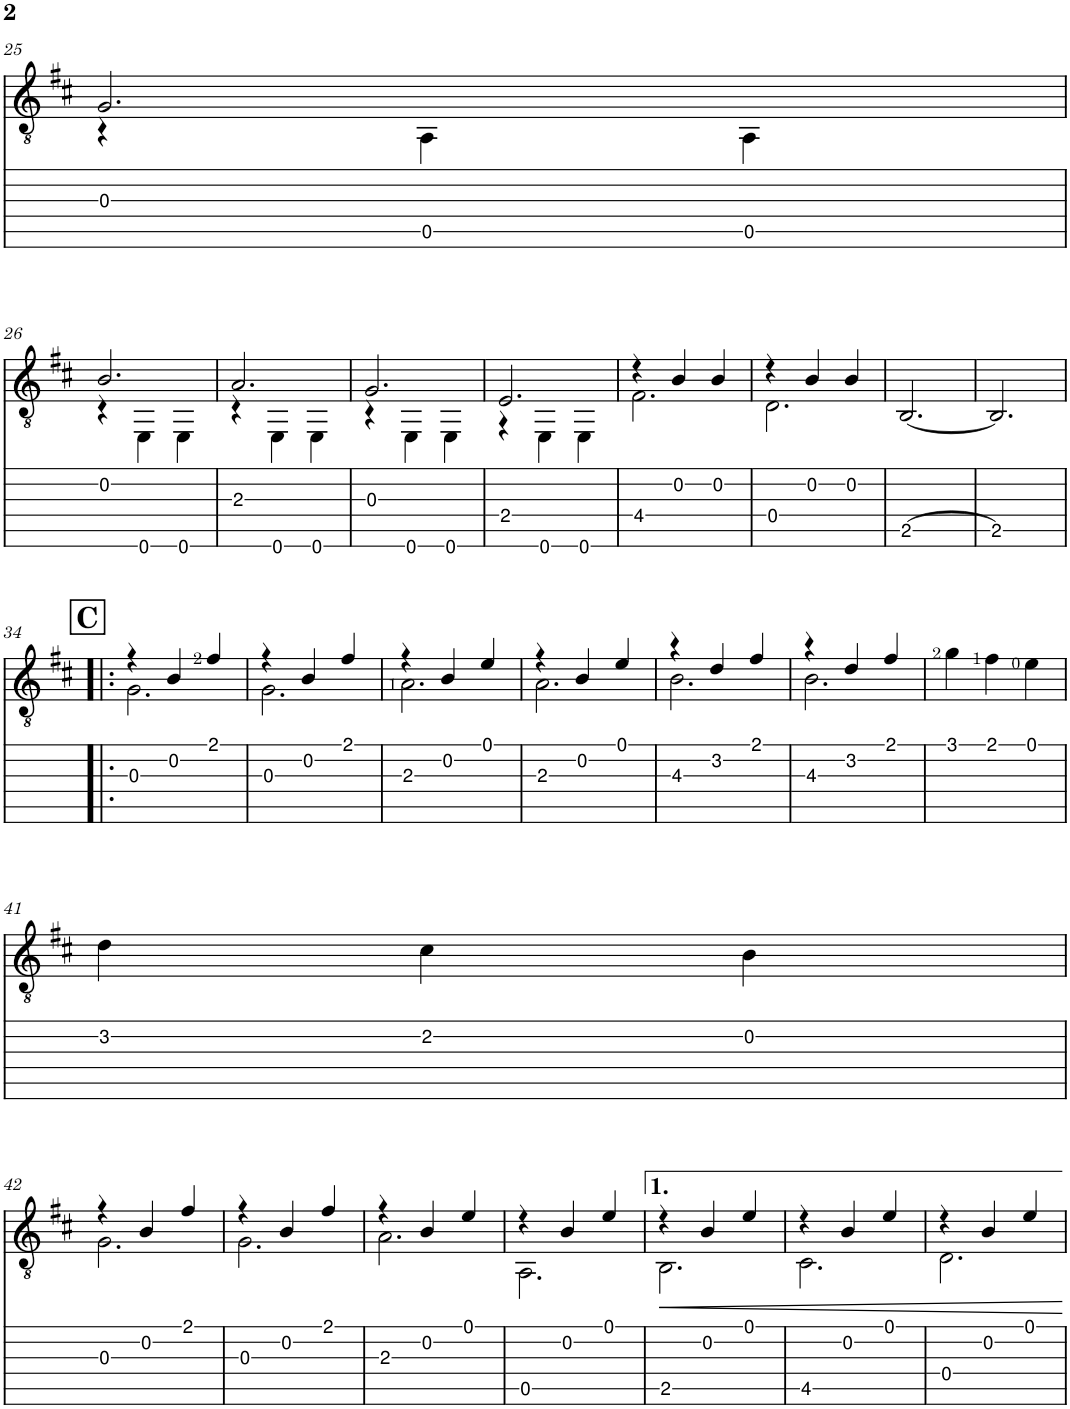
**kern	**kern
*part2	*part1
*staff2	*staff1
*I"Classical Guitar (Tablature)	*I"Classical Guitar
!!LO:PB:g=z
*	*clefGv2
*k[f#c#]	*k[f#c#]
*M3/4	*M3/4
=25	=25
*^	*^
2.G	4r	2.G/	4r
.	4AA	.	4AA\
.	4AA	.	4AA\
!!LO:LB:g=z	!!
=26	=26	=26	=26
2.B	4r	2.B/	4r
.	4EE	.	4EE\
.	4EE	.	4EE\
=27	=27	=27	=27
2.A	4r	2.A/	4r
.	4EE	.	4EE\
.	4EE	.	4EE\
=28	=28	=28	=28
2.G	4r	2.G/	4r
.	4EE	.	4EE\
.	4EE	.	4EE\
=29	=29	=29	=29
2.E	4r	2.E/	4r
.	4EE	.	4EE\
.	4EE	.	4EE\
=30	=30	=30	=30
4r	2.F#	4r	2.F#\
4B	.	4B/	.
4B	.	4B/	.
=31	=31	=31	=31
4r	2.D	4r	2.D\
4B	.	4B/	.
4B	.	4B/	.
*v	*v	*	*
*	*v	*v
=32	=32
[2.BB	[2.BB/
=33	=33
2.BB]	2.BB/]
!!LO:LB:g=z
!!LO:REH:place=s1:a:B:cj:fs=14:t=C
=34!|:	=34!|:
*^	*^
4r	2.G	4r	2.G\
4B	.	4B/	.
4f#	.	4f#/	.
=35	=35	=35	=35
4r	2.G	4r	2.G\
4B	.	4B/	.
4f#	.	4f#/	.
=36	=36	=36	=36
4r	2.A	4r	2.A\
4B	.	4B/	.
4e	.	4e/	.
=37	=37	=37	=37
4r	2.A	4r	2.A\
4B	.	4B/	.
4e	.	4e/	.
=38	=38	=38	=38
4r	2.B	4r	2.B\
4d	.	4d/	.
4f#	.	4f#/	.
=39	=39	=39	=39
4r	2.B	4r	2.B\
4d	.	4d/	.
4f#	.	4f#/	.
*v	*v	*	*
*	*v	*v
=40	=40
4g	4g\
4f#	4f#\
4e	4e\
!!LO:LB:g=z
=41	=41
4d	4d\
4c#	4c#\
4B	4B\
!!LO:LB:g=z
=42	=42
*^	*^
4r	2.G	4r	2.G\
4B	.	4B/	.
4f#	.	4f#/	.
=43	=43	=43	=43
4r	2.G	4r	2.G\
4B	.	4B/	.
4f#	.	4f#/	.
=44	=44	=44	=44
4r	2.A	4r	2.A\
4B	.	4B/	.
4e	.	4e/	.
=45	=45	=45	=45
4r	2.AA	4r	2.AA\
4B	.	4B/	.
4e	.	4e/	.
=46	=46	=46	=46
4r	2.BB	4r	2.BB\
4B	.	4B/	.
4e	.	4e/	.
=47	=47	=47	=47
4r	2.C#	4r	2.C#\
4B	.	4B/	.
4e	.	4e/	.
=48	=48	=48	=48
4r	2.D	4r	2.D\
4B	.	4B/	.
4e	.	4e/	.
*v	*v	*	*
*	*v	*v
=	=
*-	*-
